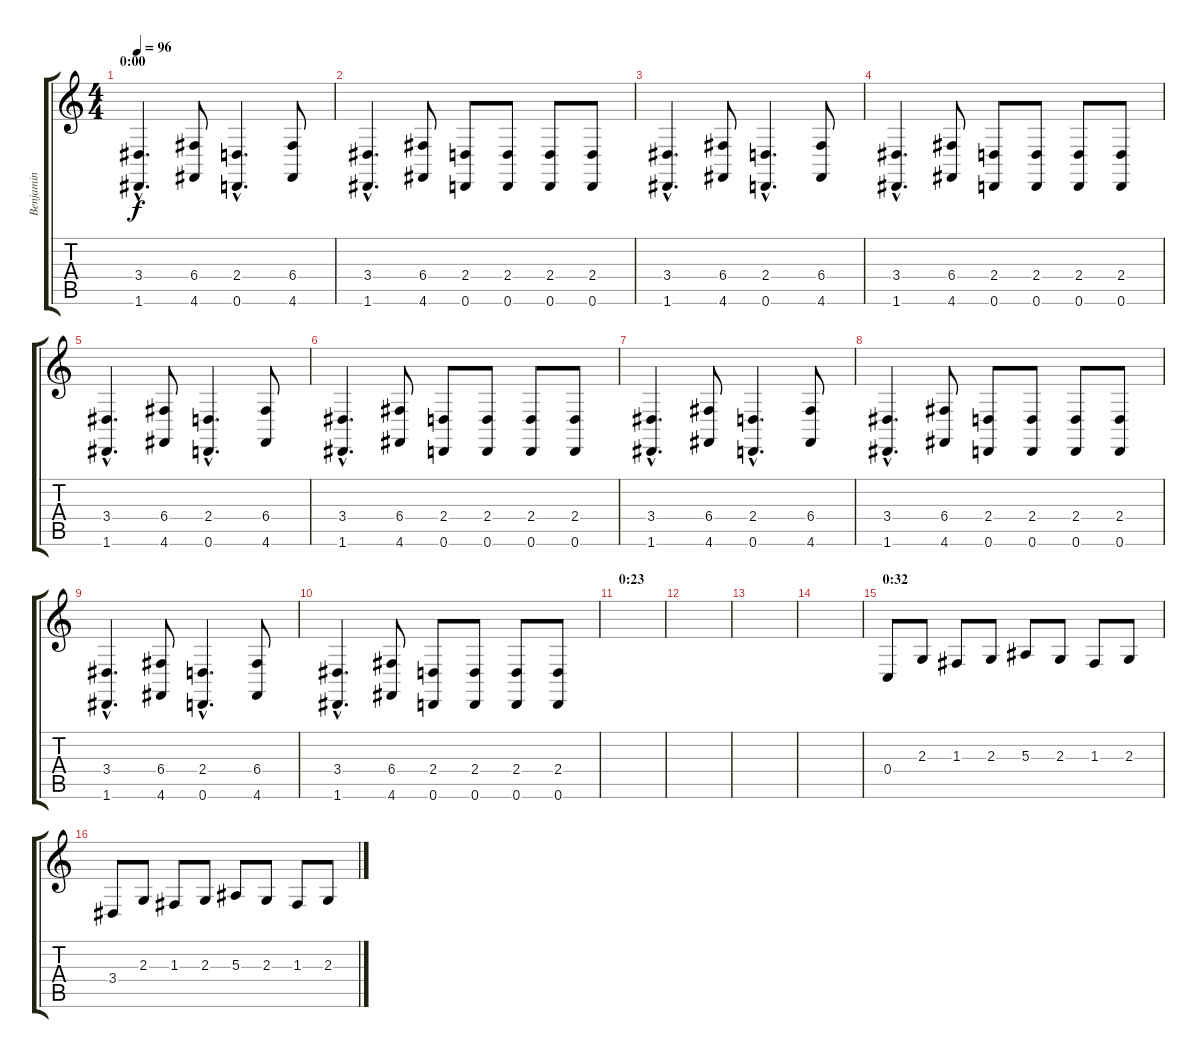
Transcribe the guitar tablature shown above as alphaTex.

\track ("Benjamin" "Benjamin") {instrument churchorgan}
\staff {score tabs}
\tuning (D4 A3 F3 C3 G2 D2) {hide}
\ts (4 4)
\section ("" "0:00")
\tempo 96
\clef g2
\ks c
(3.4{hac} 1.6{hac}).4{d dy f instrument churchorgan} (6.4 4.6).8 (2.4{hac} 0.6{hac}).4{d} (6.4 4.6).8 |
(3.4{hac} 1.6{hac}).4{d} (6.4 4.6).8 (2.4 0.6).8 (2.4 0.6).8 (2.4 0.6).8 (2.4 0.6).8 |
(3.4{hac} 1.6{hac}).4{d} (6.4 4.6).8 (2.4{hac} 0.6{hac}).4{d} (6.4 4.6).8 |
(3.4{hac} 1.6{hac}).4{d} (6.4 4.6).8 (2.4 0.6).8 (2.4 0.6).8 (2.4 0.6).8 (2.4 0.6).8 |
(3.4{hac} 1.6{hac}).4{d} (6.4 4.6).8 (2.4{hac} 0.6{hac}).4{d} (6.4 4.6).8 |
(3.4{hac} 1.6{hac}).4{d} (6.4 4.6).8 (2.4 0.6).8 (2.4 0.6).8 (2.4 0.6).8 (2.4 0.6).8 |
(3.4{hac} 1.6{hac}).4{d} (6.4 4.6).8 (2.4{hac} 0.6{hac}).4{d} (6.4 4.6).8 |
(3.4{hac} 1.6{hac}).4{d} (6.4 4.6).8 (2.4 0.6).8 (2.4 0.6).8 (2.4 0.6).8 (2.4 0.6).8 |
(3.4{hac} 1.6{hac}).4{d} (6.4 4.6).8 (2.4{hac} 0.6{hac}).4{d} (6.4 4.6).8 |
(3.4{hac} 1.6{hac}).4{d} (6.4 4.6).8 (2.4 0.6).8 (2.4 0.6).8 (2.4 0.6).8 (2.4 0.6).8 |
\section ("" "0:23")
|
|
|
|
\section ("" "0:32")
0.4.8 2.3.8 1.3.8 2.3.8 5.3.8 2.3.8 1.3.8 2.3.8 |
3.4.8 2.3.8 1.3.8 2.3.8 5.3.8 2.3.8 1.3.8 2.3.8
